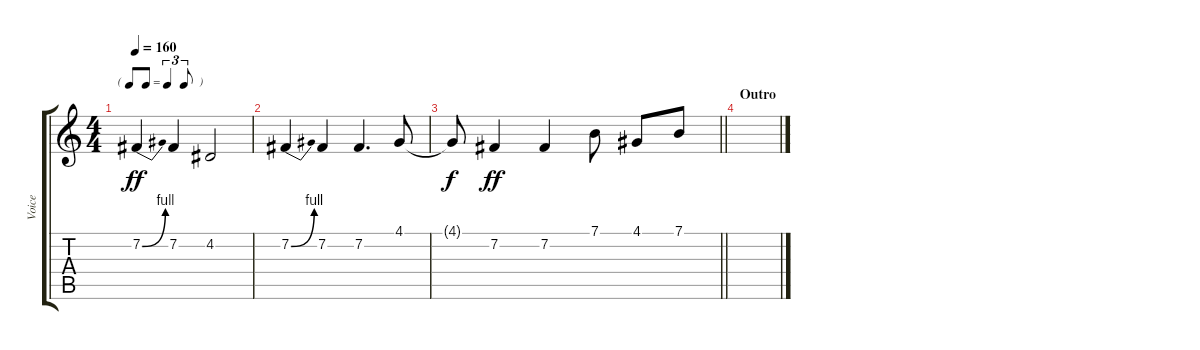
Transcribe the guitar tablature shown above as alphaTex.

\track ("Voice" "Voice") {instrument lead6voice}
\staff {score tabs}
\tuning (E4 B3 G3 D3 A2 E2) {hide}
\ts (4 4)
\tf triplet8th
\tempo 160
\clef g2
\ks c
7.2{be (bend 0 0 60 4)}.4{dy ff} 7.2.4 4.2.2 |
7.2{be (bend 0 0 60 4)}.4 7.2.4 7.2.4{d} 4.1.8 |
\barLineRight lightlight
4.1{t}.8{dy f} 7.2.4{dy ff} 7.2.4 7.1.8 4.1.8 7.1.8 |
\section ("" "Outro")
